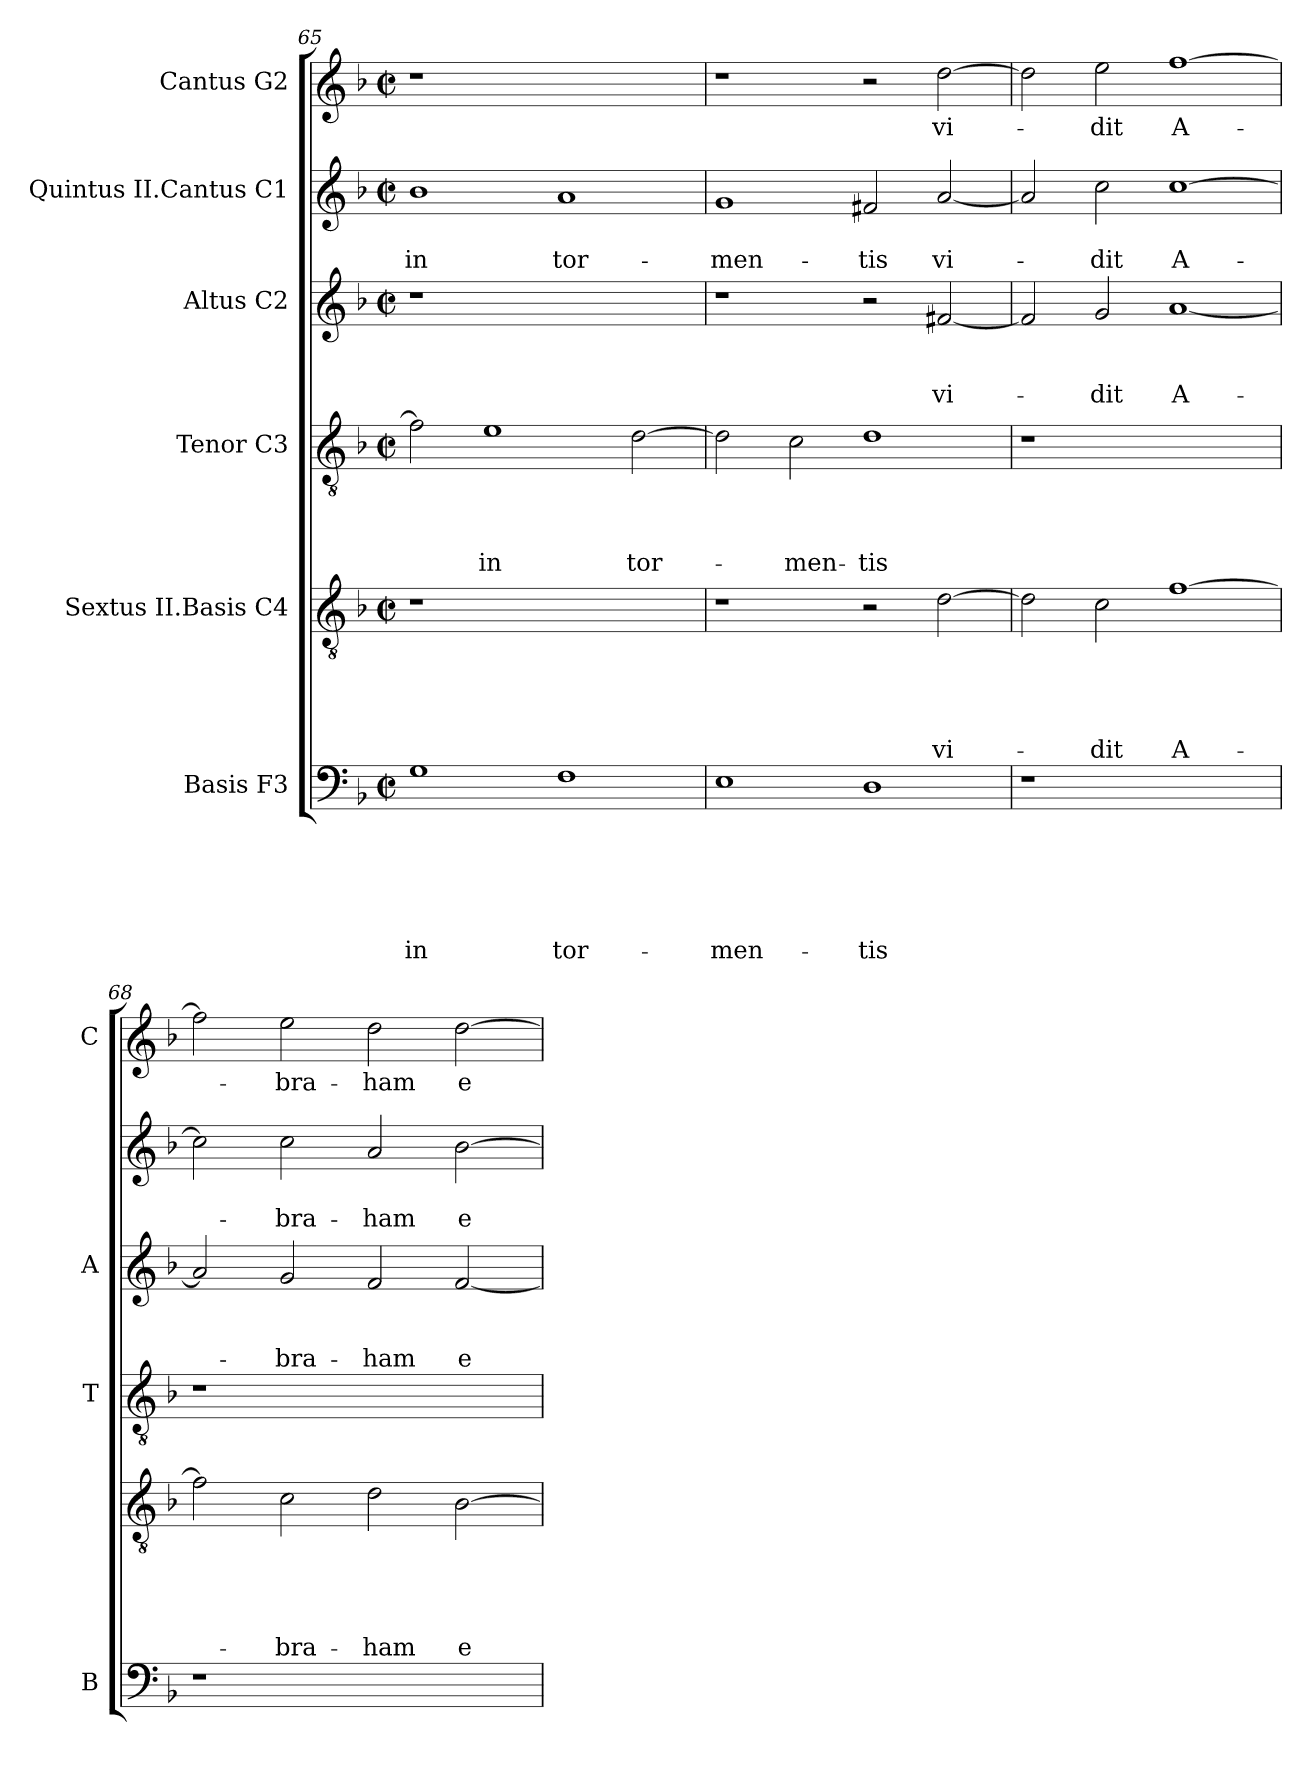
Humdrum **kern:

**kern	**text	**text	**text	**text	**text	**text	**kern	**text	**text	**text	**text	**text	**kern	**text	**text	**text	**text	**kern	**text	**text	**text	**kern	**text	**text	**kern	**text
*part6	*part6	*part6	*part6	*part6	*part6	*part6	*part5	*part5	*part5	*part5	*part5	*part5	*part4	*part4	*part4	*part4	*part4	*part3	*part3	*part3	*part3	*part2	*part2	*part2	*part1	*part1
*staff6	*staff6	*staff6	*staff6	*staff6	*staff6	*staff6	*staff5	*staff5	*staff5	*staff5	*staff5	*staff5	*staff4	*staff4	*staff4	*staff4	*staff4	*staff3	*staff3	*staff3	*staff3	*staff2	*staff2	*staff2	*staff1	*staff1
*I"Basis F3	*	*	*	*	*	*	*I"Sextus II.Basis C4	*	*	*	*	*	*I"Tenor C3	*	*	*	*	*I"Altus C2	*	*	*	*I"Quintus II.Cantus C1	*	*	*I"Cantus G2	*
*I'B	*	*	*	*	*	*	*	*	*	*	*	*	*I'T	*	*	*	*	*I'A	*	*	*	*	*	*	*I'C	*
*clefF4	*	*	*	*	*	*	*clefGv2	*	*	*	*	*	*clefGv2	*	*	*	*	*clefG2	*	*	*	*clefG2	*	*	*clefG2	*
*k[b-]	*	*	*	*	*	*	*k[b-]	*	*	*	*	*	*k[b-]	*	*	*	*	*k[b-]	*	*	*	*k[b-]	*	*	*k[b-]	*
*F:	*	*	*	*	*	*	*F:	*	*	*	*	*	*F:	*	*	*	*	*F:	*	*	*	*F:	*	*	*F:	*
*M2/2	*	*	*	*	*	*	*M2/2	*	*	*	*	*	*M2/2	*	*	*	*	*M2/2	*	*	*	*M2/2	*	*	*M2/2	*
*met(c|)	*	*	*	*	*	*	*met(c|)	*	*	*	*	*	*met(c|)	*	*	*	*	*met(c|)	*	*	*	*met(c|)	*	*	*met(c|)	*
=65	=65	=65	=65	=65	=65	=65	=65	=65	=65	=65	=65	=65	=65	=65	=65	=65	=65	=65	=65	=65	=65	=65	=65	=65	=65	=65
!	!	!	!	!	!	!LO:LY:b	!	!	!	!	!	!	!	!	!	!	!	!	!	!	!	!	!	!LO:LY:b	!	!
1G	.	.	.	.	.	in	1r	.	.	.	.	.	2f\]	.	.	.	.	1r	.	.	.	1b-	.	in	1r	.
!	!	!	!	!	!	!	!	!	!	!	!	!	!	!	!	!	!LO:LY:b	!	!	!	!	!	!	!	!	!
.	.	.	.	.	.	.	.	.	.	.	.	.	1e	.	.	.	in	.	.	.	.	.	.	.	.	.
!	!	!	!	!	!	!LO:LY:b	!	!	!	!	!	!	!	!	!	!	!	!	!	!	!	!	!	!LO:LY:b	!	!
1F	.	.	.	.	.	tor-	1ryy	.	.	.	.	.	.	.	.	.	.	1ryy	.	.	.	1a	.	tor-	1ryy	.
!	!	!	!	!	!	!	!	!	!	!	!	!	!	!	!	!	!LO:LY:b	!	!	!	!	!	!	!	!	!
.	.	.	.	.	.	.	.	.	.	.	.	.	[2d\	.	.	.	tor-	.	.	.	.	.	.	.	.	.
=66	=66	=66	=66	=66	=66	=66	=66	=66	=66	=66	=66	=66	=66	=66	=66	=66	=66	=66	=66	=66	=66	=66	=66	=66	=66	=66
!	!	!	!	!	!	!LO:LY:b	!	!	!	!	!	!	!	!	!	!	!	!	!	!	!	!	!	!LO:LY:b	!	!
1E	.	.	.	.	.	-men-	1r	.	.	.	.	.	2d\]	.	.	.	.	1r	.	.	.	1g	.	-men-	1r	.
!	!	!	!	!	!	!	!	!	!	!	!	!	!	!	!	!	!LO:LY:b	!	!	!	!	!	!	!	!	!
.	.	.	.	.	.	.	.	.	.	.	.	.	2c\	.	.	.	-men-	.	.	.	.	.	.	.	.	.
!	!	!	!	!	!	!LO:LY:b	!	!	!	!	!	!	!	!	!	!	!LO:LY:b	!	!	!	!	!	!	!LO:LY:b	!	!
1D	.	.	.	.	.	-tis	2r	.	.	.	.	.	1d	.	.	.	-tis	2r	.	.	.	2f#X/	.	-tis	2r	.
!	!	!	!	!	!	!	!	!	!	!	!	!LO:LY:b	!	!	!	!	!	!	!	!	!LO:LY:b	!	!	!LO:LY:b	!	!LO:LY:b
.	.	.	.	.	.	.	[2d\	.	.	.	.	vi-	.	.	.	.	.	[2f#X/	.	.	vi-	[2a/	.	vi-	[2dd\	vi-
=67	=67	=67	=67	=67	=67	=67	=67	=67	=67	=67	=67	=67	=67	=67	=67	=67	=67	=67	=67	=67	=67	=67	=67	=67	=67	=67
1r	.	.	.	.	.	.	2d\]	.	.	.	.	.	1r	.	.	.	.	2f#/]	.	.	.	2a/]	.	.	2dd\]	.
!	!	!	!	!	!	!	!	!	!	!	!	!LO:LY:b	!	!	!	!	!	!	!	!	!LO:LY:b	!	!	!LO:LY:b	!	!LO:LY:b
.	.	.	.	.	.	.	2c\	.	.	.	.	-dit	.	.	.	.	.	2g/	.	.	-dit	2cc\	.	-dit	2ee\	-dit
!	!	!	!	!	!	!	!	!	!	!	!	!LO:LY:b	!	!	!	!	!	!	!	!	!LO:LY:b	!	!	!LO:LY:b	!	!LO:LY:b
1ryy	.	.	.	.	.	.	[1f	.	.	.	.	A-	1ryy	.	.	.	.	[1a	.	.	A-	[1cc	.	A-	[1ff	A-
!!LO:LB:g=z
=68	=68	=68	=68	=68	=68	=68	=68	=68	=68	=68	=68	=68	=68	=68	=68	=68	=68	=68	=68	=68	=68	=68	=68	=68	=68	=68
1r	.	.	.	.	.	.	2f\]	.	.	.	.	.	1r	.	.	.	.	2a/]	.	.	.	2cc\]	.	.	2ff\]	.
!	!	!	!	!	!	!	!	!	!	!	!	!LO:LY:b	!	!	!	!	!	!	!	!	!LO:LY:b	!	!	!LO:LY:b	!	!LO:LY:b
.	.	.	.	.	.	.	2c\	.	.	.	.	-bra-	.	.	.	.	.	2g/	.	.	-bra-	2cc\	.	-bra-	2ee\	-bra-
!	!	!	!	!	!	!	!	!	!	!	!	!LO:LY:b	!	!	!	!	!	!	!	!	!LO:LY:b	!	!	!LO:LY:b	!	!LO:LY:b
1ryy	.	.	.	.	.	.	2d\	.	.	.	.	-ham	1ryy	.	.	.	.	2f/	.	.	-ham	2a/	.	-ham	2dd\	-ham
!	!	!	!	!	!	!	!	!	!	!	!	!LO:LY:b	!	!	!	!	!	!	!	!	!LO:LY:b	!	!	!LO:LY:b	!	!LO:LY:b
.	.	.	.	.	.	.	[2B-\	.	.	.	.	e-	.	.	.	.	.	[2f/	.	.	e-	[2b-\	.	e-	[2dd\	e-
=	=	=	=	=	=	=	=	=	=	=	=	=	=	=	=	=	=	=	=	=	=	=	=	=	=	=
*-	*-	*-	*-	*-	*-	*-	*-	*-	*-	*-	*-	*-	*-	*-	*-	*-	*-	*-	*-	*-	*-	*-	*-	*-	*-	*-
